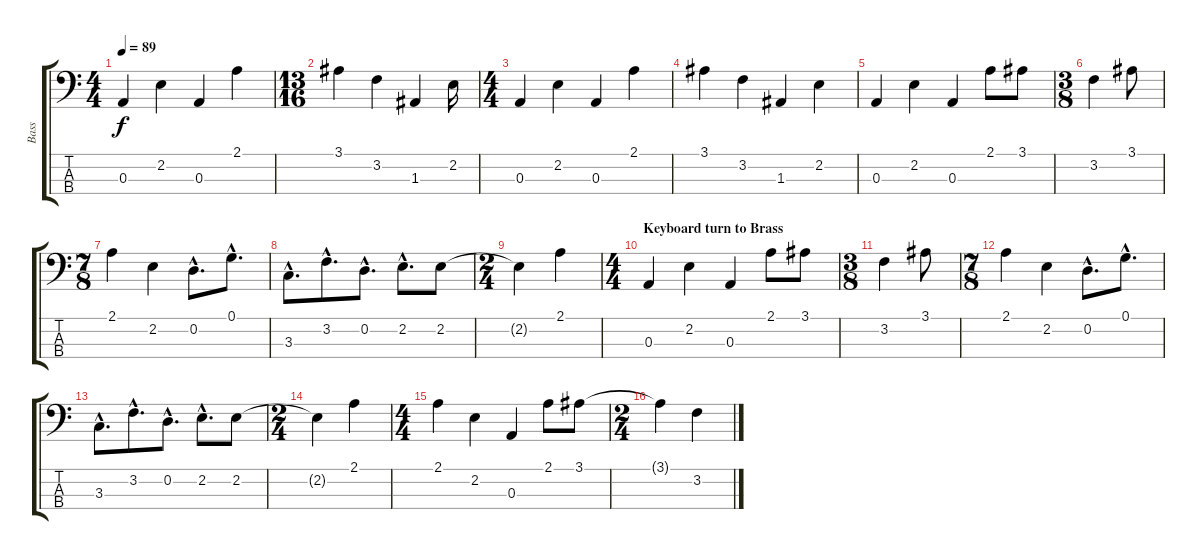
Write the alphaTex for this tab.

\track ("Bass" "Bass") {instrument electricbassfinger}
\staff {score tabs}
\tuning (G2 D2 A1 E1) {hide}
\ts (4 4)
\tempo 89
\clef f4
\ks c
0.3.4{dy f instrument electricbassfinger} 2.2.4 0.3.4 2.1.4 |
\ts (13 16)
3.1.4 3.2.4 1.3.4 2.2.16 |
\ts (4 4)
0.3.4 2.2.4 0.3.4 2.1.4 |
3.1.4 3.2.4 1.3.4 2.2.4 |
0.3.4 2.2.4 0.3.4 2.1.8 3.1.8 |
\ts (3 8)
3.2.4 3.1.8 |
\ts (7 8)
2.1.4 2.2.4 0.2{hac}.8{d} 0.1{hac}.8{d} |
3.3{hac}.8{d} 3.2{hac}.8{d} 0.2{hac}.8{d} 2.2{hac}.8{d} 2.2.8 |
\ts (2 4)
2.2{t}.4 2.1.4 |
\ts (4 4)
\section ("" "Keyboard turn to Brass")
0.3.4 2.2.4 0.3.4 2.1.8 3.1.8 |
\ts (3 8)
3.2.4 3.1.8 |
\ts (7 8)
2.1.4 2.2.4 0.2{hac}.8{d} 0.1{hac}.8{d} |
3.3{hac}.8{d} 3.2{hac}.8{d} 0.2{hac}.8{d} 2.2{hac}.8{d} 2.2.8 |
\ts (2 4)
2.2{t}.4 2.1.4 |
\ts (4 4)
2.1.4 2.2.4 0.3.4 2.1.8 3.1.8 |
\ts (2 4)
3.1{t}.4 3.2.4
